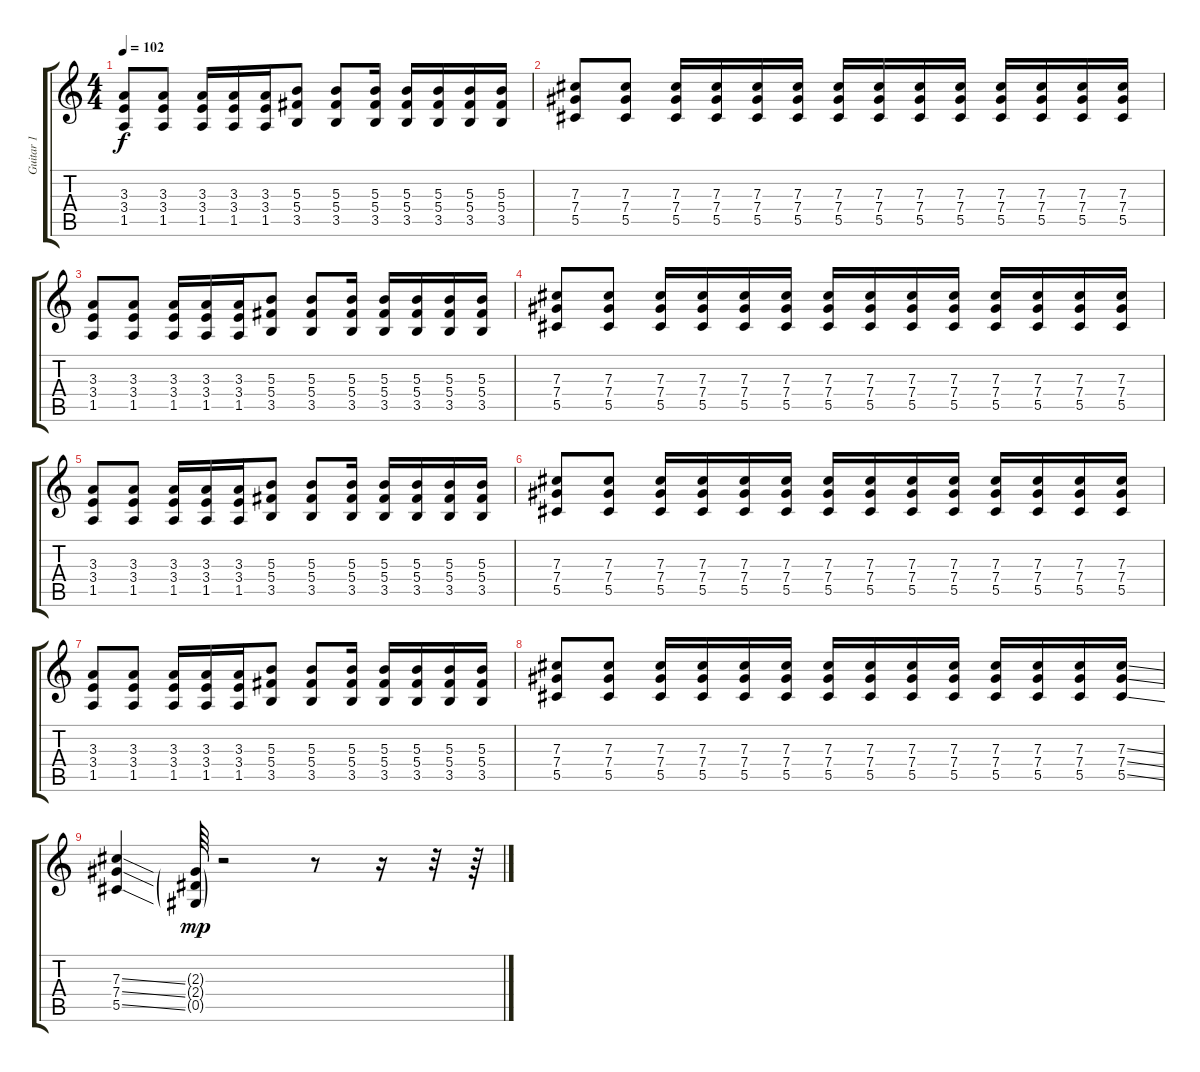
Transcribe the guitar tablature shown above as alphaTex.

\track ("Guitar 1" "Guitar 1") {instrument overdrivenguitar}
\staff {score tabs}
\tuning (Eb4 Bb3 Gb3 Db3 Ab2 Db2) {hide}
\ts (4 4)
\tempo 102
\clef g2
\ks c
(3.3 3.4 1.5).8{dy f} (3.3 3.4 1.5).8 (3.3 3.4 1.5).16 (3.3 3.4 1.5).16 (3.3 3.4 1.5).16 (5.3 5.4 3.5).8 (5.3 5.4 3.5).8 (5.3 5.4 3.5).16 (5.3 5.4 3.5).16 (5.3 5.4 3.5).16 (5.3 5.4 3.5).16 (5.3 5.4 3.5).16 |
(7.3 7.4 5.5).8 (7.3 7.4 5.5).8 (7.3 7.4 5.5).16 (7.3 7.4 5.5).16 (7.3 7.4 5.5).16 (7.3 7.4 5.5).16 (7.3 7.4 5.5).16 (7.3 7.4 5.5).16 (7.3 7.4 5.5).16 (7.3 7.4 5.5).16 (7.3 7.4 5.5).16 (7.3 7.4 5.5).16 (7.3 7.4 5.5).16 (7.3 7.4 5.5).16 |
(3.3 3.4 1.5).8 (3.3 3.4 1.5).8 (3.3 3.4 1.5).16 (3.3 3.4 1.5).16 (3.3 3.4 1.5).16 (5.3 5.4 3.5).8 (5.3 5.4 3.5).8 (5.3 5.4 3.5).16 (5.3 5.4 3.5).16 (5.3 5.4 3.5).16 (5.3 5.4 3.5).16 (5.3 5.4 3.5).16 |
(7.3 7.4 5.5).8 (7.3 7.4 5.5).8 (7.3 7.4 5.5).16 (7.3 7.4 5.5).16 (7.3 7.4 5.5).16 (7.3 7.4 5.5).16 (7.3 7.4 5.5).16 (7.3 7.4 5.5).16 (7.3 7.4 5.5).16 (7.3 7.4 5.5).16 (7.3 7.4 5.5).16 (7.3 7.4 5.5).16 (7.3 7.4 5.5).16 (7.3 7.4 5.5).16 |
(3.3 3.4 1.5).8 (3.3 3.4 1.5).8 (3.3 3.4 1.5).16 (3.3 3.4 1.5).16 (3.3 3.4 1.5).16 (5.3 5.4 3.5).8 (5.3 5.4 3.5).8 (5.3 5.4 3.5).16 (5.3 5.4 3.5).16 (5.3 5.4 3.5).16 (5.3 5.4 3.5).16 (5.3 5.4 3.5).16 |
(7.3 7.4 5.5).8 (7.3 7.4 5.5).8 (7.3 7.4 5.5).16 (7.3 7.4 5.5).16 (7.3 7.4 5.5).16 (7.3 7.4 5.5).16 (7.3 7.4 5.5).16 (7.3 7.4 5.5).16 (7.3 7.4 5.5).16 (7.3 7.4 5.5).16 (7.3 7.4 5.5).16 (7.3 7.4 5.5).16 (7.3 7.4 5.5).16 (7.3 7.4 5.5).16 |
(3.3 3.4 1.5).8 (3.3 3.4 1.5).8 (3.3 3.4 1.5).16 (3.3 3.4 1.5).16 (3.3 3.4 1.5).16 (5.3 5.4 3.5).8 (5.3 5.4 3.5).8 (5.3 5.4 3.5).16 (5.3 5.4 3.5).16 (5.3 5.4 3.5).16 (5.3 5.4 3.5).16 (5.3 5.4 3.5).16 |
(7.3 7.4 5.5).8 (7.3 7.4 5.5).8 (7.3 7.4 5.5).16 (7.3 7.4 5.5).16 (7.3 7.4 5.5).16 (7.3 7.4 5.5).16 (7.3 7.4 5.5).16 (7.3 7.4 5.5).16 (7.3 7.4 5.5).16 (7.3 7.4 5.5).16 (7.3 7.4 5.5).16 (7.3 7.4 5.5).16 (7.3 7.4 5.5).16 (7.3{ss} 7.4{ss} 5.5{ss}).16 |
(7.3{ss} 7.4{ss} 5.5{ss}).4 (2.3{g} 2.4{g} 0.5{g}).64{dy mp} r.2 r.8 r.16 r.32 r.64
